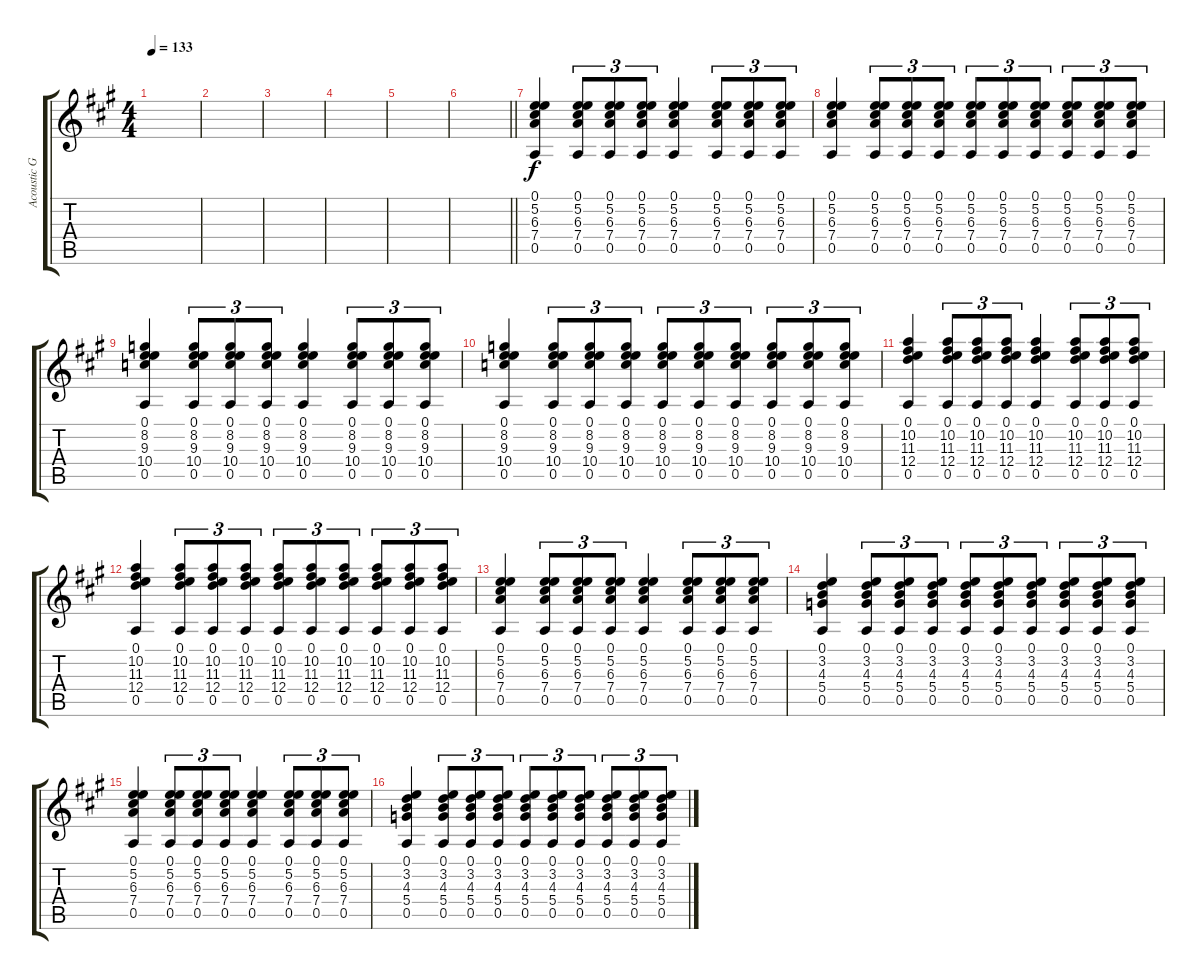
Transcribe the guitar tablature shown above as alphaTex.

\track ("Acoustic Guitar" "Acoustic G") {instrument acousticguitarsteel}
\staff {score tabs}
\tuning (E4 B3 G3 D3 A2 E2) {hide}
\ts (4 4)
\tempo 133
\clef g2
\ks a
|
|
|
|
|
\barLineRight lightlight
|
(0.1 5.2 6.3 7.4 0.5).4 (0.1 5.2 6.3 7.4 0.5).8{tu (3 2)} (0.1 5.2 6.3 7.4 0.5).8{tu (3 2)} (0.1 5.2 6.3 7.4 0.5).8{tu (3 2)} (0.1 5.2 6.3 7.4 0.5).4 (0.1 5.2 6.3 7.4 0.5).8{tu (3 2)} (0.1 5.2 6.3 7.4 0.5).8{tu (3 2)} (0.1 5.2 6.3 7.4 0.5).8{tu (3 2)} |
(0.1 5.2 6.3 7.4 0.5).4 (0.1 5.2 6.3 7.4 0.5).8{tu (3 2)} (0.1 5.2 6.3 7.4 0.5).8{tu (3 2)} (0.1 5.2 6.3 7.4 0.5).8{tu (3 2)} (0.1 5.2 6.3 7.4 0.5).8{tu (3 2)} (0.1 5.2 6.3 7.4 0.5).8{tu (3 2)} (0.1 5.2 6.3 7.4 0.5).8{tu (3 2)} (0.1 5.2 6.3 7.4 0.5).8{tu (3 2)} (0.1 5.2 6.3 7.4 0.5).8{tu (3 2)} (0.1 5.2 6.3 7.4 0.5).8{tu (3 2)} |
(0.1 8.2 9.3 10.4 0.5).4 (0.1 8.2 9.3 10.4 0.5).8{tu (3 2)} (0.1 8.2 9.3 10.4 0.5).8{tu (3 2)} (0.1 8.2 9.3 10.4 0.5).8{tu (3 2)} (0.1 8.2 9.3 10.4 0.5).4 (0.1 8.2 9.3 10.4 0.5).8{tu (3 2)} (0.1 8.2 9.3 10.4 0.5).8{tu (3 2)} (0.1 8.2 9.3 10.4 0.5).8{tu (3 2)} |
(0.1 8.2 9.3 10.4 0.5).4 (0.1 8.2 9.3 10.4 0.5).8{tu (3 2)} (0.1 8.2 9.3 10.4 0.5).8{tu (3 2)} (0.1 8.2 9.3 10.4 0.5).8{tu (3 2)} (0.1 8.2 9.3 10.4 0.5).8{tu (3 2)} (0.1 8.2 9.3 10.4 0.5).8{tu (3 2)} (0.1 8.2 9.3 10.4 0.5).8{tu (3 2)} (0.1 8.2 9.3 10.4 0.5).8{tu (3 2)} (0.1 8.2 9.3 10.4 0.5).8{tu (3 2)} (0.1 8.2 9.3 10.4 0.5).8{tu (3 2)} |
(0.1 10.2 11.3 12.4 0.5).4 (0.1 10.2 11.3 12.4 0.5).8{tu (3 2)} (0.1 10.2 11.3 12.4 0.5).8{tu (3 2)} (0.1 10.2 11.3 12.4 0.5).8{tu (3 2)} (0.1 10.2 11.3 12.4 0.5).4 (0.1 10.2 11.3 12.4 0.5).8{tu (3 2)} (0.1 10.2 11.3 12.4 0.5).8{tu (3 2)} (0.1 10.2 11.3 12.4 0.5).8{tu (3 2)} |
(0.1 10.2 11.3 12.4 0.5).4 (0.1 10.2 11.3 12.4 0.5).8{tu (3 2)} (0.1 10.2 11.3 12.4 0.5).8{tu (3 2)} (0.1 10.2 11.3 12.4 0.5).8{tu (3 2)} (0.1 10.2 11.3 12.4 0.5).8{tu (3 2)} (0.1 10.2 11.3 12.4 0.5).8{tu (3 2)} (0.1 10.2 11.3 12.4 0.5).8{tu (3 2)} (0.1 10.2 11.3 12.4 0.5).8{tu (3 2)} (0.1 10.2 11.3 12.4 0.5).8{tu (3 2)} (0.1 10.2 11.3 12.4 0.5).8{tu (3 2)} |
(0.1 5.2 6.3 7.4 0.5).4 (0.1 5.2 6.3 7.4 0.5).8{tu (3 2)} (0.1 5.2 6.3 7.4 0.5).8{tu (3 2)} (0.1 5.2 6.3 7.4 0.5).8{tu (3 2)} (0.1 5.2 6.3 7.4 0.5).4 (0.1 5.2 6.3 7.4 0.5).8{tu (3 2)} (0.1 5.2 6.3 7.4 0.5).8{tu (3 2)} (0.1 5.2 6.3 7.4 0.5).8{tu (3 2)} |
(0.1 3.2 4.3 5.4 0.5).4 (0.1 3.2 4.3 5.4 0.5).8{tu (3 2)} (0.1 3.2 4.3 5.4 0.5).8{tu (3 2)} (0.1 3.2 4.3 5.4 0.5).8{tu (3 2)} (0.1 3.2 4.3 5.4 0.5).8{tu (3 2)} (0.1 3.2 4.3 5.4 0.5).8{tu (3 2)} (0.1 3.2 4.3 5.4 0.5).8{tu (3 2)} (0.1 3.2 4.3 5.4 0.5).8{tu (3 2)} (0.1 3.2 4.3 5.4 0.5).8{tu (3 2)} (0.1 3.2 4.3 5.4 0.5).8{tu (3 2)} |
(0.1 5.2 6.3 7.4 0.5).4 (0.1 5.2 6.3 7.4 0.5).8{tu (3 2)} (0.1 5.2 6.3 7.4 0.5).8{tu (3 2)} (0.1 5.2 6.3 7.4 0.5).8{tu (3 2)} (0.1 5.2 6.3 7.4 0.5).4 (0.1 5.2 6.3 7.4 0.5).8{tu (3 2)} (0.1 5.2 6.3 7.4 0.5).8{tu (3 2)} (0.1 5.2 6.3 7.4 0.5).8{tu (3 2)} |
(0.1 3.2 4.3 5.4 0.5).4 (0.1 3.2 4.3 5.4 0.5).8{tu (3 2)} (0.1 3.2 4.3 5.4 0.5).8{tu (3 2)} (0.1 3.2 4.3 5.4 0.5).8{tu (3 2)} (0.1 3.2 4.3 5.4 0.5).8{tu (3 2)} (0.1 3.2 4.3 5.4 0.5).8{tu (3 2)} (0.1 3.2 4.3 5.4 0.5).8{tu (3 2)} (0.1 3.2 4.3 5.4 0.5).8{tu (3 2)} (0.1 3.2 4.3 5.4 0.5).8{tu (3 2)} (0.1 3.2 4.3 5.4 0.5).8{tu (3 2)}
